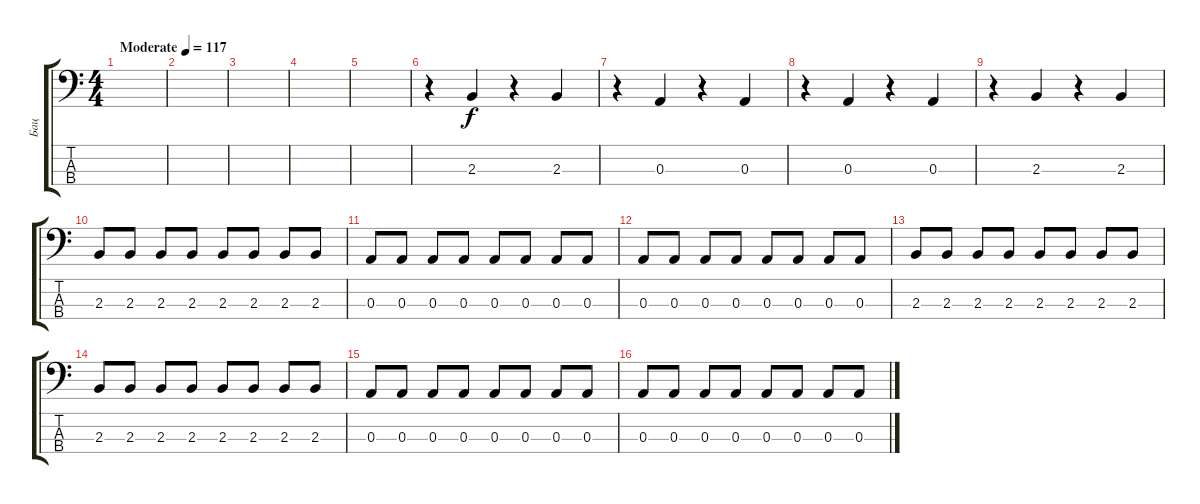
\track ("Бац" "Бац") {instrument electricbassfinger}
\staff {score tabs}
\tuning (G2 D2 A1 E1) {hide}
\ts (4 4)
\tempo (117 "Moderate")
\clef f4
\ks c
|
|
|
|
|
r.4 2.3.4 r.4 2.3.4 |
r.4 0.3.4 r.4 0.3.4 |
r.4 0.3.4 r.4 0.3.4 |
r.4 2.3.4 r.4 2.3.4 |
2.3.8 2.3.8 2.3.8 2.3.8 2.3.8 2.3.8 2.3.8 2.3.8 |
0.3.8 0.3.8 0.3.8 0.3.8 0.3.8 0.3.8 0.3.8 0.3.8 |
0.3.8 0.3.8 0.3.8 0.3.8 0.3.8 0.3.8 0.3.8 0.3.8 |
2.3.8 2.3.8 2.3.8 2.3.8 2.3.8 2.3.8 2.3.8 2.3.8 |
2.3.8 2.3.8 2.3.8 2.3.8 2.3.8 2.3.8 2.3.8 2.3.8 |
0.3.8 0.3.8 0.3.8 0.3.8 0.3.8 0.3.8 0.3.8 0.3.8 |
0.3.8 0.3.8 0.3.8 0.3.8 0.3.8 0.3.8 0.3.8 0.3.8
